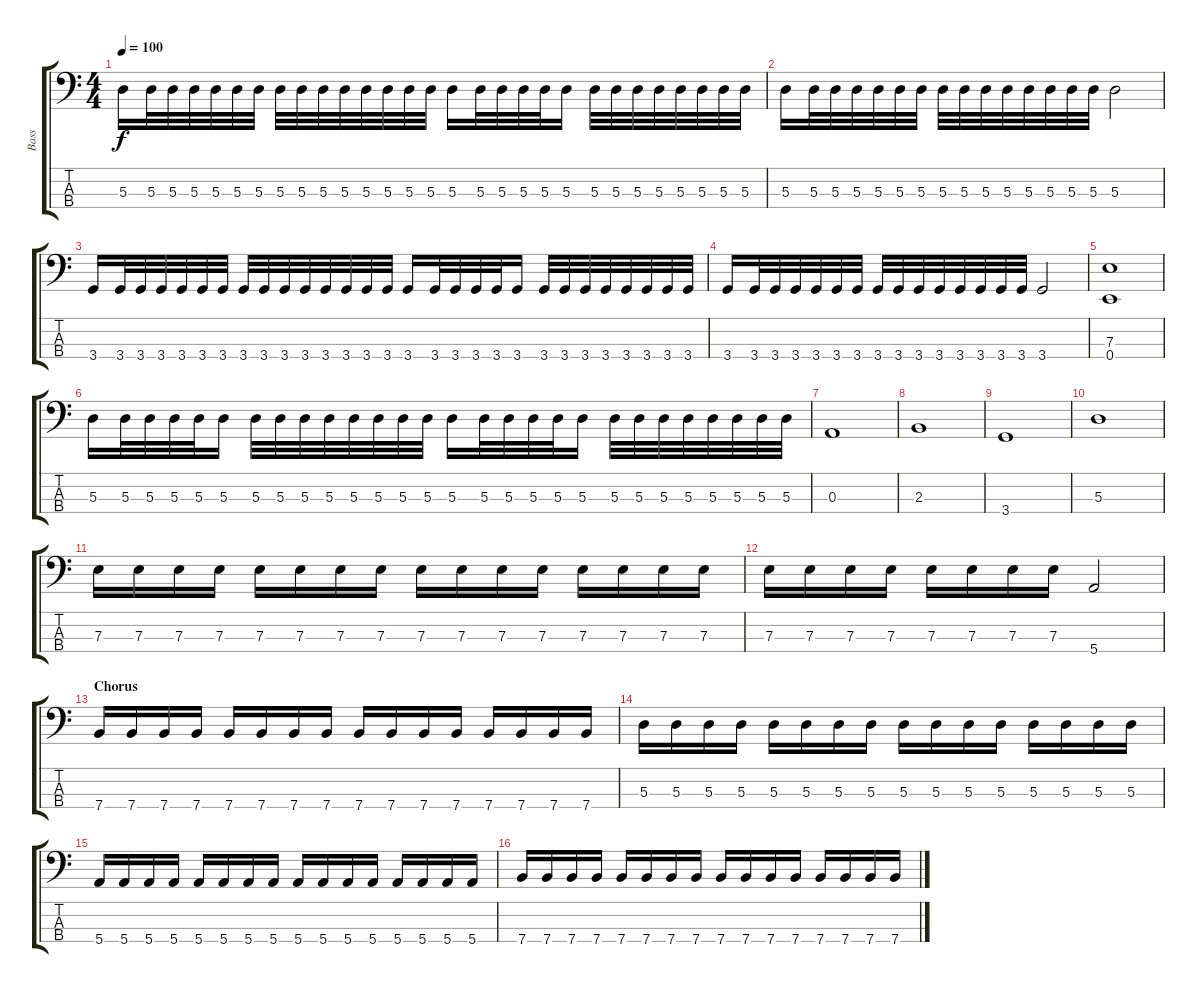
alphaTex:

\track ("Bass" "Bass") {instrument electricbassfinger}
\staff {score tabs}
\tuning (G2 D2 A1 E1) {hide}
\ts (4 4)
\section ("" "")
\tempo 100
\clef f4
\ks c
5.3.16{dy f} 5.3.32 5.3.32 5.3.32 5.3.32 5.3.32 5.3.32 5.3.32 5.3.32 5.3.32 5.3.32 5.3.32 5.3.32 5.3.32 5.3.32 5.3.16 5.3.32 5.3.32 5.3.32 5.3.32 5.3.16 5.3.32 5.3.32 5.3.32 5.3.32 5.3.32 5.3.32 5.3.32 5.3.32 |
5.3.16 5.3.32 5.3.32 5.3.32 5.3.32 5.3.32 5.3.32 5.3.32 5.3.32 5.3.32 5.3.32 5.3.32 5.3.32 5.3.32 5.3.32 5.3.2 |
3.4.16 3.4.32 3.4.32 3.4.32 3.4.32 3.4.32 3.4.32 3.4.32 3.4.32 3.4.32 3.4.32 3.4.32 3.4.32 3.4.32 3.4.32 3.4.16 3.4.32 3.4.32 3.4.32 3.4.32 3.4.16 3.4.32 3.4.32 3.4.32 3.4.32 3.4.32 3.4.32 3.4.32 3.4.32 |
3.4.16 3.4.32 3.4.32 3.4.32 3.4.32 3.4.32 3.4.32 3.4.32 3.4.32 3.4.32 3.4.32 3.4.32 3.4.32 3.4.32 3.4.32 3.4.2 |
\section ("" "")
(7.3 0.4).1 |
5.3.16 5.3.32 5.3.32 5.3.32 5.3.32 5.3.16 5.3.32 5.3.32 5.3.32 5.3.32 5.3.32 5.3.32 5.3.32 5.3.32 5.3.16 5.3.32 5.3.32 5.3.32 5.3.32 5.3.16 5.3.32 5.3.32 5.3.32 5.3.32 5.3.32 5.3.32 5.3.32 5.3.32 |
0.3.1 |
2.3.1 |
3.4.1 |
5.3.1 |
7.3.16 7.3.16 7.3.16 7.3.16 7.3.16 7.3.16 7.3.16 7.3.16 7.3.16 7.3.16 7.3.16 7.3.16 7.3.16 7.3.16 7.3.16 7.3.16 |
7.3.16 7.3.16 7.3.16 7.3.16 7.3.16 7.3.16 7.3.16 7.3.16 5.4.2 |
\section ("" "Chorus")
7.4.16 7.4.16 7.4.16 7.4.16 7.4.16 7.4.16 7.4.16 7.4.16 7.4.16 7.4.16 7.4.16 7.4.16 7.4.16 7.4.16 7.4.16 7.4.16 |
5.3.16 5.3.16 5.3.16 5.3.16 5.3.16 5.3.16 5.3.16 5.3.16 5.3.16 5.3.16 5.3.16 5.3.16 5.3.16 5.3.16 5.3.16 5.3.16 |
5.4.16 5.4.16 5.4.16 5.4.16 5.4.16 5.4.16 5.4.16 5.4.16 5.4.16 5.4.16 5.4.16 5.4.16 5.4.16 5.4.16 5.4.16 5.4.16 |
7.4.16 7.4.16 7.4.16 7.4.16 7.4.16 7.4.16 7.4.16 7.4.16 7.4.16 7.4.16 7.4.16 7.4.16 7.4.16 7.4.16 7.4.16 7.4.16
